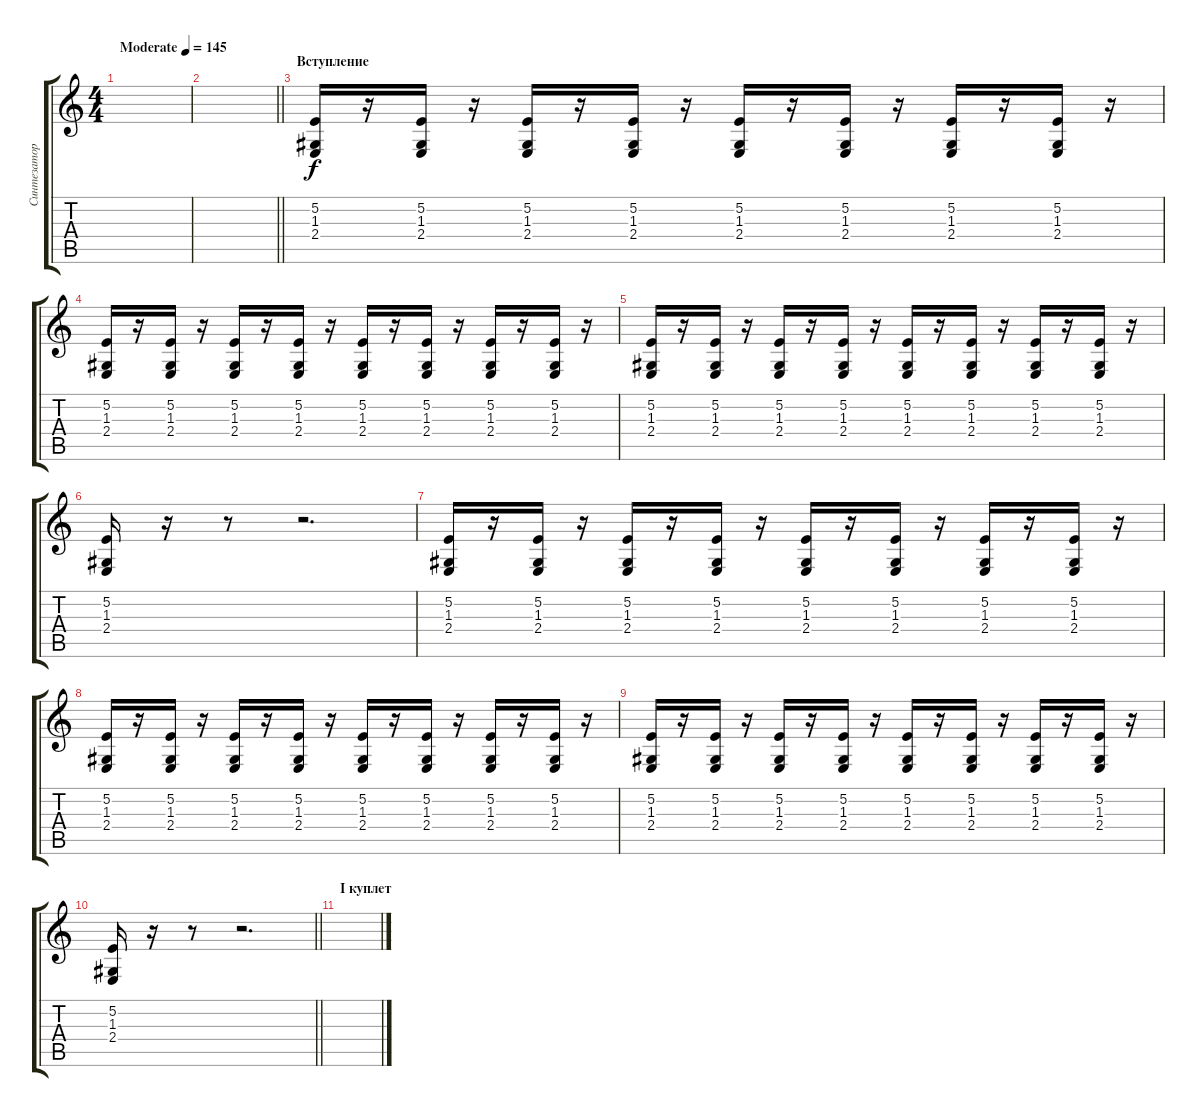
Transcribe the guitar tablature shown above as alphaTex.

\track ("Синтезатор" "Синтезатор") {instrument acousticgrandpiano}
\staff {score tabs}
\tuning (E4 B3 G3 D3 A2 E2) {hide}
\ts (4 4)
\tempo (145 "Moderate")
\clef g2
\ks c
|
\barLineRight lightlight
|
\section ("" "Вступление")
(5.2 1.3 2.4).16 r.16 (5.2 1.3 2.4).16 r.16 (5.2 1.3 2.4).16 r.16 (5.2 1.3 2.4).16 r.16 (5.2 1.3 2.4).16 r.16 (5.2 1.3 2.4).16 r.16 (5.2 1.3 2.4).16 r.16 (5.2 1.3 2.4).16 r.16 |
(5.2 1.3 2.4).16 r.16 (5.2 1.3 2.4).16 r.16 (5.2 1.3 2.4).16 r.16 (5.2 1.3 2.4).16 r.16 (5.2 1.3 2.4).16 r.16 (5.2 1.3 2.4).16 r.16 (5.2 1.3 2.4).16 r.16 (5.2 1.3 2.4).16 r.16 |
(5.2 1.3 2.4).16 r.16 (5.2 1.3 2.4).16 r.16 (5.2 1.3 2.4).16 r.16 (5.2 1.3 2.4).16 r.16 (5.2 1.3 2.4).16 r.16 (5.2 1.3 2.4).16 r.16 (5.2 1.3 2.4).16 r.16 (5.2 1.3 2.4).16 r.16 |
(5.2 1.3 2.4).16 r.16 r.8 r.2{d} |
(5.2 1.3 2.4).16 r.16 (5.2 1.3 2.4).16 r.16 (5.2 1.3 2.4).16 r.16 (5.2 1.3 2.4).16 r.16 (5.2 1.3 2.4).16 r.16 (5.2 1.3 2.4).16 r.16 (5.2 1.3 2.4).16 r.16 (5.2 1.3 2.4).16 r.16 |
(5.2 1.3 2.4).16 r.16 (5.2 1.3 2.4).16 r.16 (5.2 1.3 2.4).16 r.16 (5.2 1.3 2.4).16 r.16 (5.2 1.3 2.4).16 r.16 (5.2 1.3 2.4).16 r.16 (5.2 1.3 2.4).16 r.16 (5.2 1.3 2.4).16 r.16 |
(5.2 1.3 2.4).16 r.16 (5.2 1.3 2.4).16 r.16 (5.2 1.3 2.4).16 r.16 (5.2 1.3 2.4).16 r.16 (5.2 1.3 2.4).16 r.16 (5.2 1.3 2.4).16 r.16 (5.2 1.3 2.4).16 r.16 (5.2 1.3 2.4).16 r.16 |
\barLineRight lightlight
(5.2 1.3 2.4).16 r.16 r.8 r.2{d} |
\section ("" "I куплет")
